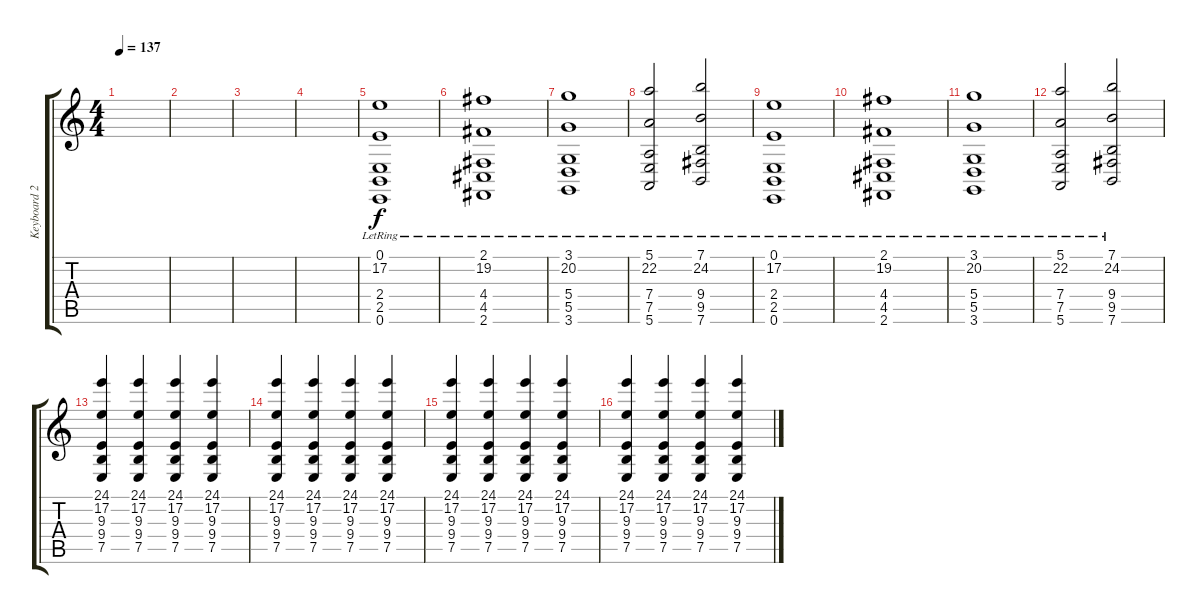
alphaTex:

\track ("Keyboard 2" "Keyboard 2") {instrument synthstrings1}
\staff {score tabs}
\tuning (E4 B3 G3 D3 A2 E2) {hide}
\ts (4 4)
\tempo 137
\clef g2
\ks c
|
|
|
|
(0.1{lr} 17.2{lr} 2.4{lr} 2.5{lr} 0.6{lr}).1 |
(2.1{lr} 19.2{lr} 4.4{lr} 4.5{lr} 2.6{lr}).1 |
(3.1{lr} 20.2{lr} 5.4{lr} 5.5{lr} 3.6{lr}).1 |
(5.1{lr} 22.2{lr} 7.4{lr} 7.5{lr} 5.6{lr}).2 (7.1{lr} 24.2{lr} 9.4{lr} 9.5{lr} 7.6{lr}).2 |
(0.1{lr} 17.2{lr} 2.4{lr} 2.5{lr} 0.6{lr}).1 |
(2.1{lr} 19.2{lr} 4.4{lr} 4.5{lr} 2.6{lr}).1 |
(3.1{lr} 20.2{lr} 5.4{lr} 5.5{lr} 3.6{lr}).1 |
(5.1{lr} 22.2{lr} 7.4{lr} 7.5{lr} 5.6{lr}).2 (7.1{lr} 24.2{lr} 9.4{lr} 9.5{lr} 7.6{lr}).2 |
(24.1 17.2 9.3 9.4 7.5).4 (24.1 17.2 9.3 9.4 7.5).4 (24.1 17.2 9.3 9.4 7.5).4 (24.1 17.2 9.3 9.4 7.5).4 |
(24.1 17.2 9.3 9.4 7.5).4 (24.1 17.2 9.3 9.4 7.5).4 (24.1 17.2 9.3 9.4 7.5).4 (24.1 17.2 9.3 9.4 7.5).4 |
(24.1 17.2 9.3 9.4 7.5).4 (24.1 17.2 9.3 9.4 7.5).4 (24.1 17.2 9.3 9.4 7.5).4 (24.1 17.2 9.3 9.4 7.5).4 |
(24.1 17.2 9.3 9.4 7.5).4 (24.1 17.2 9.3 9.4 7.5).4 (24.1 17.2 9.3 9.4 7.5).4 (24.1 17.2 9.3 9.4 7.5).4
